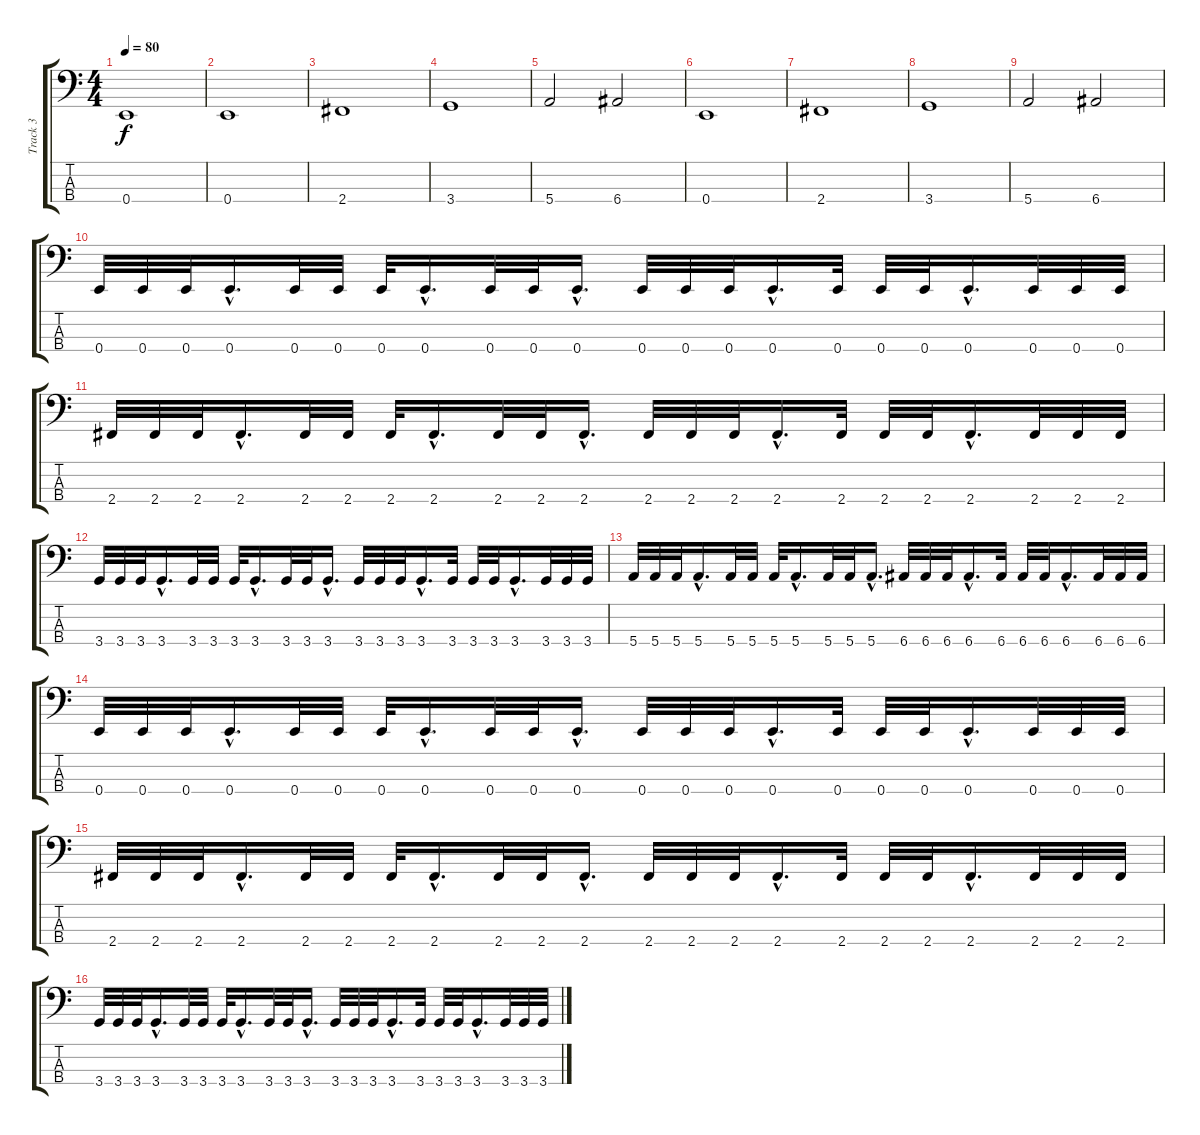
\track ("Track 3" "Track 3") {instrument electricbasspick}
\staff {score tabs}
\tuning (G2 D2 A1 E1) {hide}
\ts (4 4)
\tempo 80
\clef f4
\ks c
0.4.1{dy f} |
0.4.1 |
2.4.1 |
3.4.1 |
5.4.2 6.4.2 |
0.4.1 |
2.4.1 |
3.4.1 |
5.4.2 6.4.2 |
0.4.32 0.4.32 0.4.32 0.4{hac}.16{d} 0.4.32 0.4.32 0.4.32 0.4{hac}.16{d} 0.4.32 0.4.32 0.4{hac}.16{d} 0.4.32 0.4.32 0.4.32 0.4{hac}.16{d} 0.4.32 0.4.32 0.4.32 0.4{hac}.16{d} 0.4.32 0.4.32 0.4.32 |
2.4.32 2.4.32 2.4.32 2.4{hac}.16{d} 2.4.32 2.4.32 2.4.32 2.4{hac}.16{d} 2.4.32 2.4.32 2.4{hac}.16{d} 2.4.32 2.4.32 2.4.32 2.4{hac}.16{d} 2.4.32 2.4.32 2.4.32 2.4{hac}.16{d} 2.4.32 2.4.32 2.4.32 |
3.4.32 3.4.32 3.4.32 3.4{hac}.16{d} 3.4.32 3.4.32 3.4.32 3.4{hac}.16{d} 3.4.32 3.4.32 3.4{hac}.16{d} 3.4.32 3.4.32 3.4.32 3.4{hac}.16{d} 3.4.32 3.4.32 3.4.32 3.4{hac}.16{d} 3.4.32 3.4.32 3.4.32 |
5.4.32 5.4.32 5.4.32 5.4{hac}.16{d} 5.4.32 5.4.32 5.4.32 5.4{hac}.16{d} 5.4.32 5.4.32 5.4{hac}.16{d} 6.4.32 6.4.32 6.4.32 6.4{hac}.16{d} 6.4.32 6.4.32 6.4.32 6.4{hac}.16{d} 6.4.32 6.4.32 6.4.32 |
0.4.32 0.4.32 0.4.32 0.4{hac}.16{d} 0.4.32 0.4.32 0.4.32 0.4{hac}.16{d} 0.4.32 0.4.32 0.4{hac}.16{d} 0.4.32 0.4.32 0.4.32 0.4{hac}.16{d} 0.4.32 0.4.32 0.4.32 0.4{hac}.16{d} 0.4.32 0.4.32 0.4.32 |
2.4.32 2.4.32 2.4.32 2.4{hac}.16{d} 2.4.32 2.4.32 2.4.32 2.4{hac}.16{d} 2.4.32 2.4.32 2.4{hac}.16{d} 2.4.32 2.4.32 2.4.32 2.4{hac}.16{d} 2.4.32 2.4.32 2.4.32 2.4{hac}.16{d} 2.4.32 2.4.32 2.4.32 |
3.4.32 3.4.32 3.4.32 3.4{hac}.16{d} 3.4.32 3.4.32 3.4.32 3.4{hac}.16{d} 3.4.32 3.4.32 3.4{hac}.16{d} 3.4.32 3.4.32 3.4.32 3.4{hac}.16{d} 3.4.32 3.4.32 3.4.32 3.4{hac}.16{d} 3.4.32 3.4.32 3.4.32
